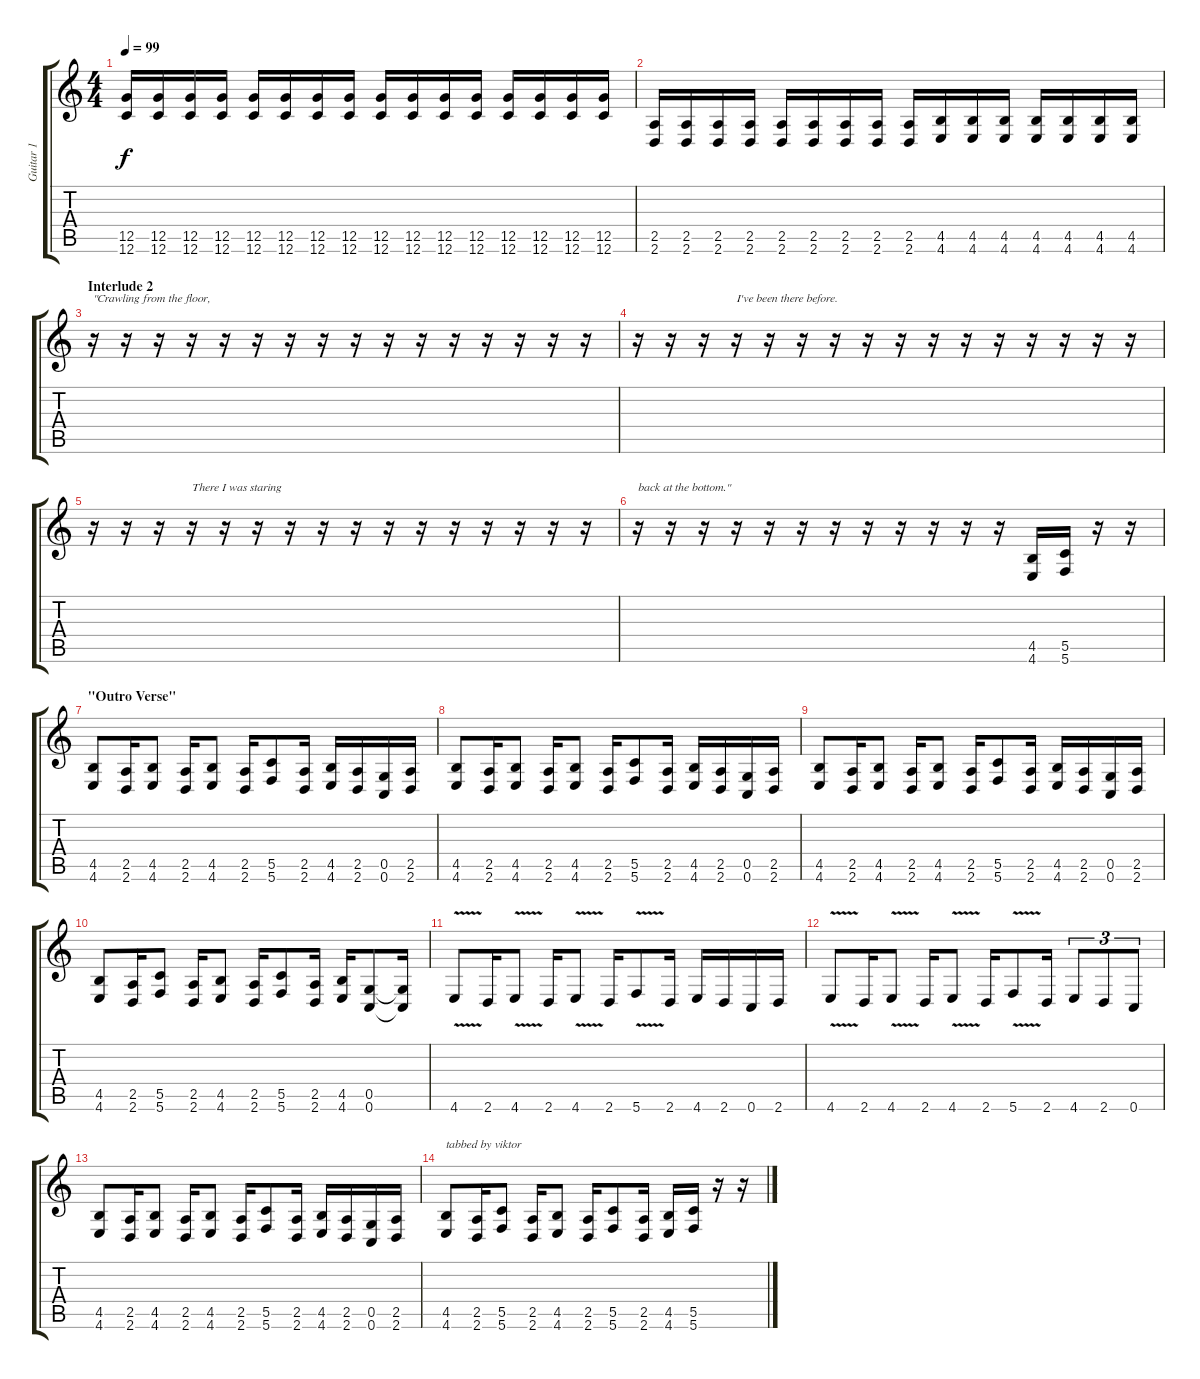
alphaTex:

\track ("Guitar 1" "Guitar 1") {instrument distortionguitar}
\staff {score tabs}
\tuning (D4 A3 F3 C3 G2 C2) {hide}
\ts (4 4)
\tempo 99
\clef g2
\ks c
(12.5 12.6).16{dy f} (12.5 12.6).16 (12.5 12.6).16 (12.5 12.6).16 (12.5 12.6).16 (12.5 12.6).16 (12.5 12.6).16 (12.5 12.6).16 (12.5 12.6).16 (12.5 12.6).16 (12.5 12.6).16 (12.5 12.6).16 (12.5 12.6).16 (12.5 12.6).16 (12.5 12.6).16 (12.5 12.6).16 |
(2.5 2.6).16 (2.5 2.6).16 (2.5 2.6).16 (2.5 2.6).16 (2.5 2.6).16 (2.5 2.6).16 (2.5 2.6).16 (2.5 2.6).16 (2.5 2.6).16 (4.5 4.6).16 (4.5 4.6).16 (4.5 4.6).16 (4.5 4.6).16 (4.5 4.6).16 (4.5 4.6).16 (4.5 4.6).16 |
\section ("" "Interlude 2")
r.16{txt "\"Crawling from the floor,"} r.16 r.16 r.16 r.16 r.16 r.16 r.16 r.16 r.16 r.16 r.16 r.16 r.16 r.16 r.16 |
r.16 r.16 r.16 r.16{txt "I've been there before."} r.16 r.16 r.16 r.16 r.16 r.16 r.16 r.16 r.16 r.16 r.16 r.16 |
r.16 r.16 r.16 r.16{txt "There I was staring "} r.16 r.16 r.16 r.16 r.16 r.16 r.16 r.16 r.16 r.16 r.16 r.16 |
r.16{txt "back at the bottom.\""} r.16 r.16 r.16 r.16 r.16 r.16 r.16 r.16 r.16 r.16 r.16 (4.5 4.6).16 (5.5 5.6).16 r.16 r.16 |
\section ("" "\"Outro Verse\"")
(4.5 4.6).8 (2.5 2.6).16 (4.5 4.6).8 (2.5 2.6).16 (4.5 4.6).8 (2.5 2.6).16 (5.5 5.6).8 (2.5 2.6).16 (4.5 4.6).16 (2.5 2.6).16 (0.5 0.6).16 (2.5 2.6).16 |
(4.5 4.6).8 (2.5 2.6).16 (4.5 4.6).8 (2.5 2.6).16 (4.5 4.6).8 (2.5 2.6).16 (5.5 5.6).8 (2.5 2.6).16 (4.5 4.6).16 (2.5 2.6).16 (0.5 0.6).16 (2.5 2.6).16 |
(4.5 4.6).8 (2.5 2.6).16 (4.5 4.6).8 (2.5 2.6).16 (4.5 4.6).8 (2.5 2.6).16 (5.5 5.6).8 (2.5 2.6).16 (4.5 4.6).16 (2.5 2.6).16 (0.5 0.6).16 (2.5 2.6).16 |
(4.5 4.6).8 (2.5 2.6).16 (5.5 5.6).8 (2.5 2.6).16 (4.5 4.6).8 (2.5 2.6).16 (5.5 5.6).8 (2.5 2.6).16 (4.5 4.6).16 (0.5 0.6).8 (0.5{t} 0.6{t}).16 |
4.6{v}.8 2.6.16 4.6{v}.8 2.6.16 4.6{v}.8 2.6.16 5.6{v}.8 2.6.16 4.6.16 2.6.16 0.6.16 2.6.16 |
4.6{v}.8 2.6.16 4.6{v}.8 2.6.16 4.6{v}.8 2.6.16 5.6{v}.8 2.6.16 4.6.8{tu (3 2)} 2.6.8{tu (3 2)} 0.6.8{tu (3 2)} |
(4.5 4.6).8 (2.5 2.6).16 (4.5 4.6).8 (2.5 2.6).16 (4.5 4.6).8 (2.5 2.6).16 (5.5 5.6).8 (2.5 2.6).16 (4.5 4.6).16 (2.5 2.6).16 (0.5 0.6).16 (2.5 2.6).16 |
(4.5 4.6).8{txt "tabbed by viktor"} (2.5 2.6).16 (5.5 5.6).8 (2.5 2.6).16 (4.5 4.6).8 (2.5 2.6).16 (5.5 5.6).8 (2.5 2.6).16 (4.5 4.6).16 (5.5 5.6).16 r.16 r.16
